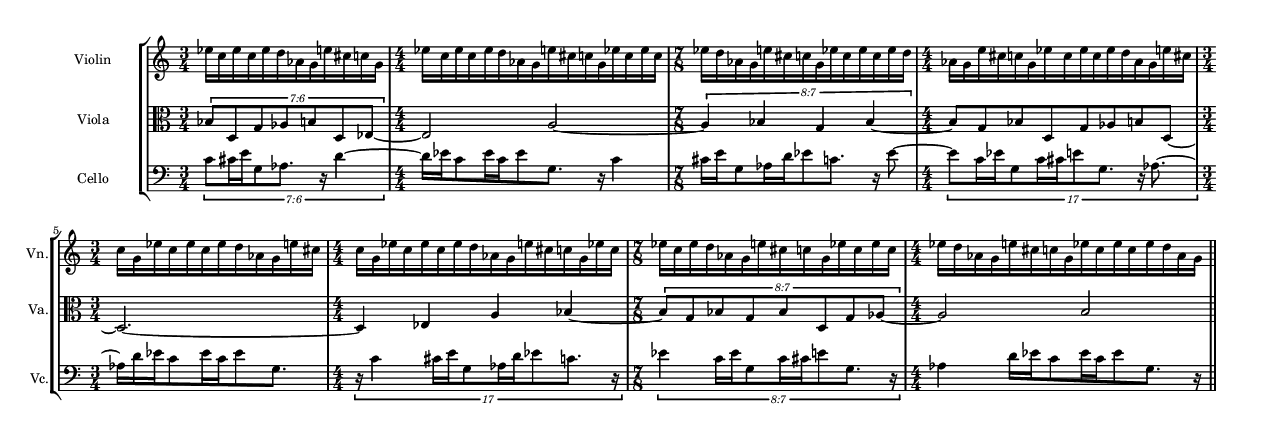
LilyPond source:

% 2016-07-09 17:54

\version "2.19.44"
\language "english"

#(set-default-paper-size "letter" 'portrait)
#(set-global-staff-size 12)

\header {
}

\paper {
}

\layout {
    \context {
        \Staff 
        \name ViolinStaff
        \type Engraver_group
        \alias Staff
    }
    \context {
        \Staff 
        \name ViolaStaff
        \type Engraver_group
        \alias Staff
    }
    \context {
        \Staff 
        \name CelloStaff
        \type Engraver_group
        \alias Staff
    }
    \context {
        \StaffGroup
        \accepts ViolinStaff
        \accepts ViolaStaff
        \accepts CelloStaff
        \override SpacingSpanner.base-shortest-duration = #(ly:make-moment 1 16)
        \override SpacingSpanner.uniform-stretching = ##t
        \override TimeSignature.style = #'numbered
        autoBeaming = ##f
        proportionalNotationDuration = #(ly:make-moment 1 16)
        tupletFullLength = ##t
    }
}


\header {}

\layout {}

\paper {}

\score {
    \context Score = "Trio Score" <<
        \context StaffGroup = "Trio Staff Group" <<
            \tag #'violin
            \context ViolinStaff = "Violin Staff" {
                \clef "treble"
                \set Staff.instrumentName = \markup { Violin }
                \set Staff.shortInstrumentName = \markup { Vn. }
                \context Voice = "Violin Voice" {
                    {
                        \time 3/4
                        {
                            ef''16 [
                            c''16
                            ef''16
                            c''16
                            ef''16
                            d''16
                            af'16
                            g'16
                            e''16
                            cs''16
                            c''16
                            g'16 ]
                        }
                    }
                    {
                        \time 4/4
                        {
                            ef''16 [
                            c''16
                            ef''16
                            c''16
                            ef''16
                            d''16
                            af'16
                            g'16
                            e''16
                            cs''16
                            c''16
                            g'16
                            ef''16
                            c''16
                            ef''16
                            c''16 ]
                        }
                    }
                    {
                        \time 7/8
                        {
                            ef''16 [
                            d''16
                            af'16
                            g'16
                            e''16
                            cs''16
                            c''16
                            g'16
                            ef''16
                            c''16
                            ef''16
                            c''16
                            ef''16
                            d''16 ]
                        }
                    }
                    {
                        \time 4/4
                        {
                            af'16 [
                            g'16
                            e''16
                            cs''16
                            c''16
                            g'16
                            ef''16
                            c''16
                            ef''16
                            c''16
                            ef''16
                            d''16
                            af'16
                            g'16
                            e''16
                            cs''16 ]
                        }
                    }
                    {
                        \time 3/4
                        {
                            c''16 [
                            g'16
                            ef''16
                            c''16
                            ef''16
                            c''16
                            ef''16
                            d''16
                            af'16
                            g'16
                            e''16
                            cs''16 ]
                        }
                    }
                    {
                        \time 4/4
                        {
                            c''16 [
                            g'16
                            ef''16
                            c''16
                            ef''16
                            c''16
                            ef''16
                            d''16
                            af'16
                            g'16
                            e''16
                            cs''16
                            c''16
                            g'16
                            ef''16
                            c''16 ]
                        }
                    }
                    {
                        \time 7/8
                        {
                            ef''16 [
                            c''16
                            ef''16
                            d''16
                            af'16
                            g'16
                            e''16
                            cs''16
                            c''16
                            g'16
                            ef''16
                            c''16
                            ef''16
                            c''16 ]
                        }
                    }
                    {
                        \time 4/4
                        {
                            ef''16 [
                            d''16
                            af'16
                            g'16
                            e''16
                            cs''16
                            c''16
                            g'16
                            ef''16
                            c''16
                            ef''16
                            c''16
                            ef''16
                            d''16
                            af'16
                            g'16 ]
                            \bar "||"
                        }
                    }
                }
            }
            \tag #'viola
            \context ViolaStaff = "Viola Staff" {
                \clef "alto"
                \set Staff.instrumentName = \markup { Viola }
                \set Staff.shortInstrumentName = \markup { Va. }
                \context Voice = "Viola Voice" {
                    {
                        \time 3/4
                        \tweak text #tuplet-number::calc-fraction-text
                        \times 6/7 {
                            bf8 [
                            d8
                            g8
                            af8
                            b8
                            d8
                            ef8 ~ ]
                        }
                    }
                    {
                        \time 4/4
                        {
                            ef2
                            a2 ~
                        }
                    }
                    {
                        \time 7/8
                        \tweak text #tuplet-number::calc-fraction-text
                        \times 7/8 {
                            a4
                            bf4
                            g4
                            bf4 ~
                        }
                    }
                    {
                        \time 4/4
                        {
                            bf8 [
                            g8
                            bf8
                            d8
                            g8
                            af8
                            b8
                            d8 ~ ]
                        }
                    }
                    {
                        \time 3/4
                        {
                            d2. ~
                        }
                    }
                    {
                        \time 4/4
                        {
                            d4
                            ef4
                            a4
                            bf4 ~
                        }
                    }
                    {
                        \time 7/8
                        \tweak text #tuplet-number::calc-fraction-text
                        \times 7/8 {
                            bf8 [
                            g8
                            bf8
                            g8
                            bf8
                            d8
                            g8
                            af8 ~ ]
                        }
                    }
                    {
                        \time 4/4
                        {
                            af2
                            b2
                            \bar "||"
                        }
                    }
                }
            }
            \tag #'cello
            \context CelloStaff = "Cello Staff" {
                \clef "bass"
                \set Staff.instrumentName = \markup { Cello }
                \set Staff.shortInstrumentName = \markup { Vc. }
                \context Voice = "Cello Voice" {
                    {
                        \time 3/4
                        \tweak text #tuplet-number::calc-fraction-text
                        \times 6/7 {
                            c'8 [
                            cs'16
                            e'16
                            g8
                            af8. ]
                            r16
                            d'4 ~
                        }
                    }
                    {
                        \time 4/4
                        {
                            d'16 [
                            ef'16
                            c'8
                            ef'16
                            c'16
                            ef'8
                            g8. ]
                            r16
                            c'4
                        }
                    }
                    {
                        \time 7/8
                        {
                            cs'16 [
                            e'16
                            g8
                            af16
                            d'16
                            ef'8
                            c'8. ]
                            r16
                            ef'8 ~
                        }
                    }
                    {
                        \time 4/4
                        \times 16/17 {
                            ef'8 [
                            c'16
                            ef'16
                            g8
                            c'16
                            cs'16
                            e'8
                            g8. ]
                            r16
                            af8. ~
                        }
                    }
                    {
                        \time 3/4
                        {
                            af16 [
                            d'16
                            ef'16
                            c'8
                            ef'16
                            c'16
                            ef'8
                            g8. ]
                        }
                    }
                    {
                        \time 4/4
                        \times 16/17 {
                            r16
                            c'4
                            cs'16 [
                            e'16
                            g8
                            af16
                            d'16
                            ef'8
                            c'8. ]
                            r16
                        }
                    }
                    {
                        \time 7/8
                        \tweak text #tuplet-number::calc-fraction-text
                        \times 7/8 {
                            ef'4
                            c'16 [
                            ef'16
                            g8
                            c'16
                            cs'16
                            e'8
                            g8. ]
                            r16
                        }
                    }
                    {
                        \time 4/4
                        {
                            af4
                            d'16 [
                            ef'16
                            c'8
                            ef'16
                            c'16
                            ef'8
                            g8. ]
                            r16
                            \bar "||"
                        }
                    }
                }
            }
        >>
    >>
}